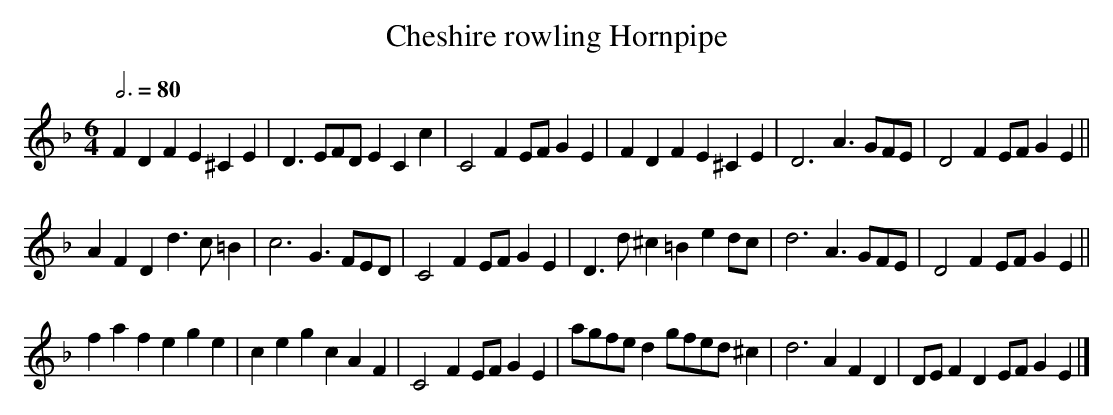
X:1
T:Cheshire rowling Hornpipe
M:6/4
L:1/4
Q:3/4=80
K:Dmin
FDFE^CE|D>EF/D/ECc|C2FE/F/GE|FDFE^CE|D3A>GF/E/|D2FE/F/GE||
AFDd>c=B|c3G>FE/D/ |C2FE/F/GE|D>d^c=Bed/c/|d3A>GF/E/|D2FE/F/GE||
fafege|cegcAF|C2FE/F/GE|a/g/f/e/ dg/f/e/d/^c|d3AFD|D/E/FDE/F/GE|]
